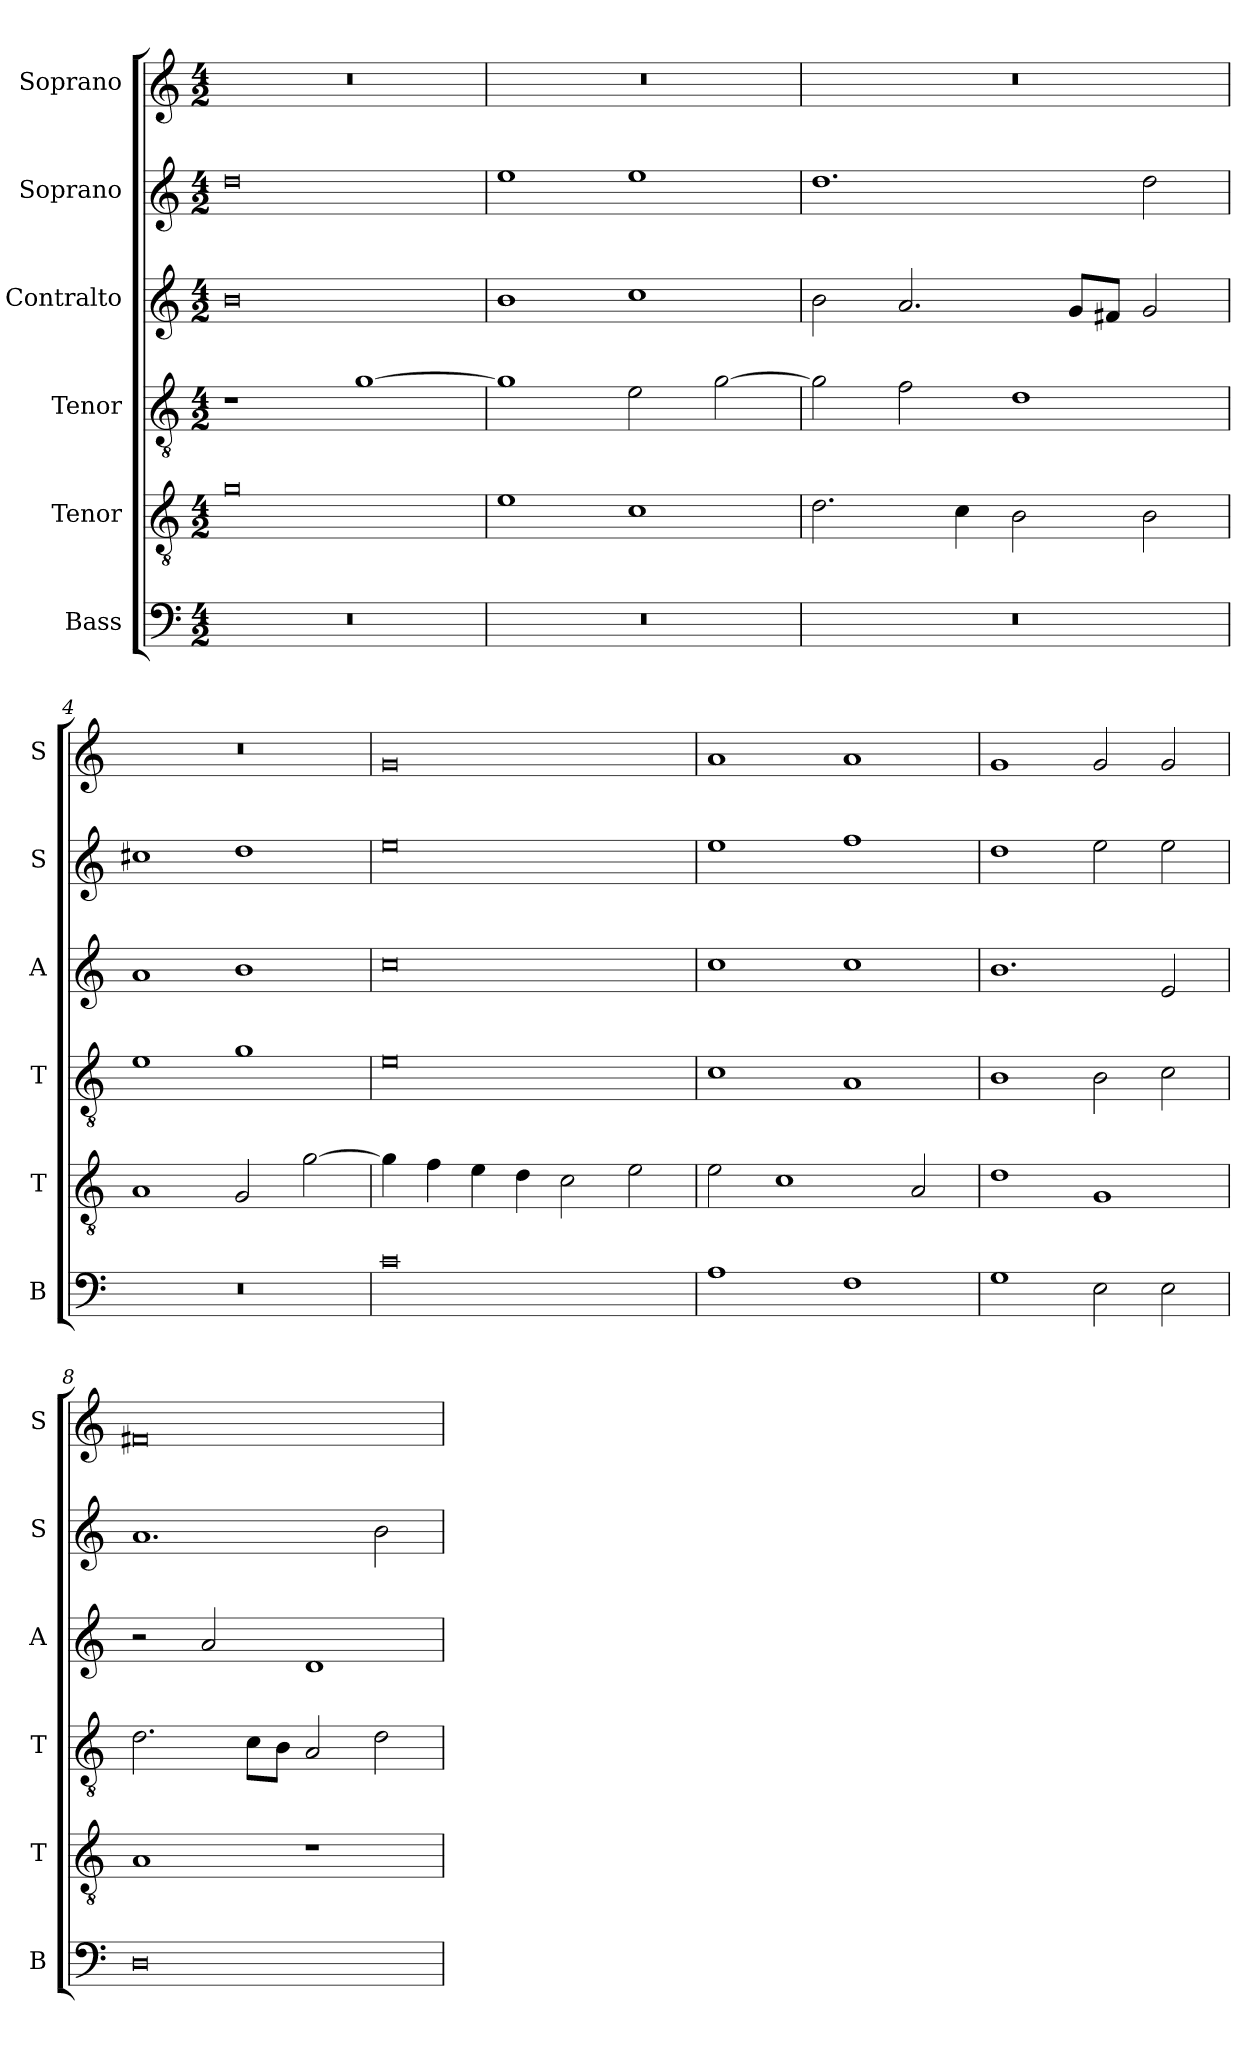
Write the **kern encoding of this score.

**kern	**kern	**kern	**kern	**kern	**kern
*part6	*part5	*part4	*part3	*part2	*part1
*staff6	*staff5	*staff4	*staff3	*staff2	*staff1
*I"Bass	*I"Tenor	*I"Tenor	*I"Contralto	*I"Soprano	*I"Soprano
*I'B	*I'T	*I'T	*I'A	*I'S	*I'S
*clefF4	*clefGv2	*clefGv2	*clefG2	*clefG2	*clefG2
*k[]	*k[]	*k[]	*k[]	*k[]	*k[]
*G:mix	*G:mix	*G:mix	*G:mix	*G:mix	*G:mix
*M4/2	*M4/2	*M4/2	*M4/2	*M4/2	*M4/2
=1	=1	=1	=1	=1	=1
0r	0g	1r	0b	0dd	0r
.	.	[1g	.	.	.
=2	=2	=2	=2	=2	=2
0r	1e	1g]	1b	1ee	0r
.	1c	2e	1cc	1ee	.
.	.	[2g	.	.	.
=3	=3	=3	=3	=3	=3
0r	2.d	2g]	2b	1.dd	0r
.	.	2f	2.a	.	.
.	4c	.	.	.	.
.	2B	1d	.	.	.
.	.	.	8g/L	.	.
.	.	.	8f#X/J	.	.
.	2B	.	2g	2dd	.
=4	=4	=4	=4	=4	=4
0r	1A	1e	1a	1cc#X	0r
.	2G	1g	1b	1dd	.
.	[2g	.	.	.	.
=5	=5	=5	=5	=5	=5
0c	4g]	0e	0cc	0ee	0g
.	4f	.	.	.	.
.	4e	.	.	.	.
.	4d	.	.	.	.
.	2c	.	.	.	.
.	2e	.	.	.	.
=6	=6	=6	=6	=6	=6
1A	2e	1c	1cc	1ee	1a
.	1c	.	.	.	.
1F	.	1A	1cc	1ff	1a
.	2A	.	.	.	.
=7	=7	=7	=7	=7	=7
1G	1d	1B	1.b	1dd	1g
2E	1G	2B	.	2ee	2g
2E	.	2c	2e	2ee	2g
=8	=8	=8	=8	=8	=8
0D	1A	2.d	2r	1.a	0f#X
.	.	.	2a	.	.
.	.	8c\L	.	.	.
.	.	8B\J	.	.	.
.	1r	2A	1d	.	.
.	.	2d	.	2b	.
=	=	=	=	=	=
*-	*-	*-	*-	*-	*-
